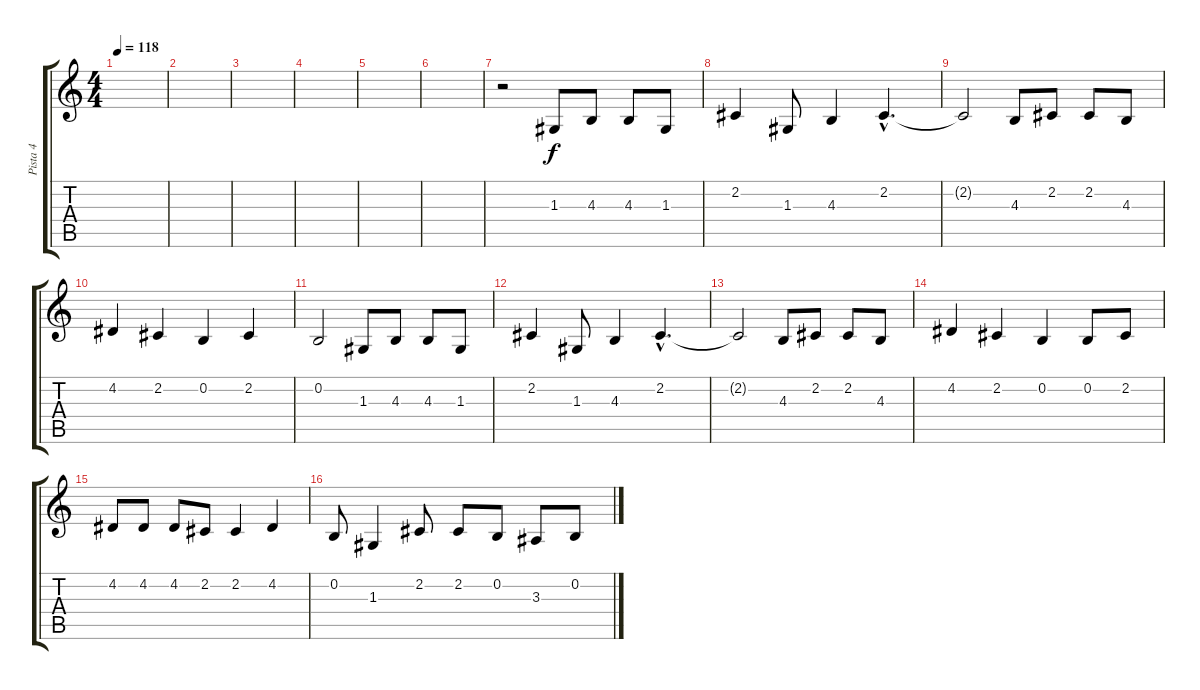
\track ("Pista 4" "Pista 4") {instrument electricgrandpiano}
\staff {score tabs}
\tuning (E4 B3 G3 D3 A2 E2) {hide}
\ts (4 4)
\tempo 118
\clef g2
\ks c
|
|
|
|
|
|
r.2 1.3.8 4.3.8 4.3.8 1.3.8 |
2.2.4 1.3.8 4.3.4 2.2{hac}.4{d} |
2.2{t}.2 4.3.8 2.2.8 2.2.8 4.3.8 |
4.2.4 2.2.4 0.2.4 2.2.4 |
0.2.2 1.3.8 4.3.8 4.3.8 1.3.8 |
2.2.4 1.3.8 4.3.4 2.2{hac}.4{d} |
2.2{t}.2 4.3.8 2.2.8 2.2.8 4.3.8 |
4.2.4 2.2.4 0.2.4 0.2.8 2.2.8 |
4.2.8 4.2.8 4.2.8 2.2.8 2.2.4 4.2.4 |
0.2.8 1.3.4 2.2.8 2.2.8 0.2.8 3.3.8 0.2.8
